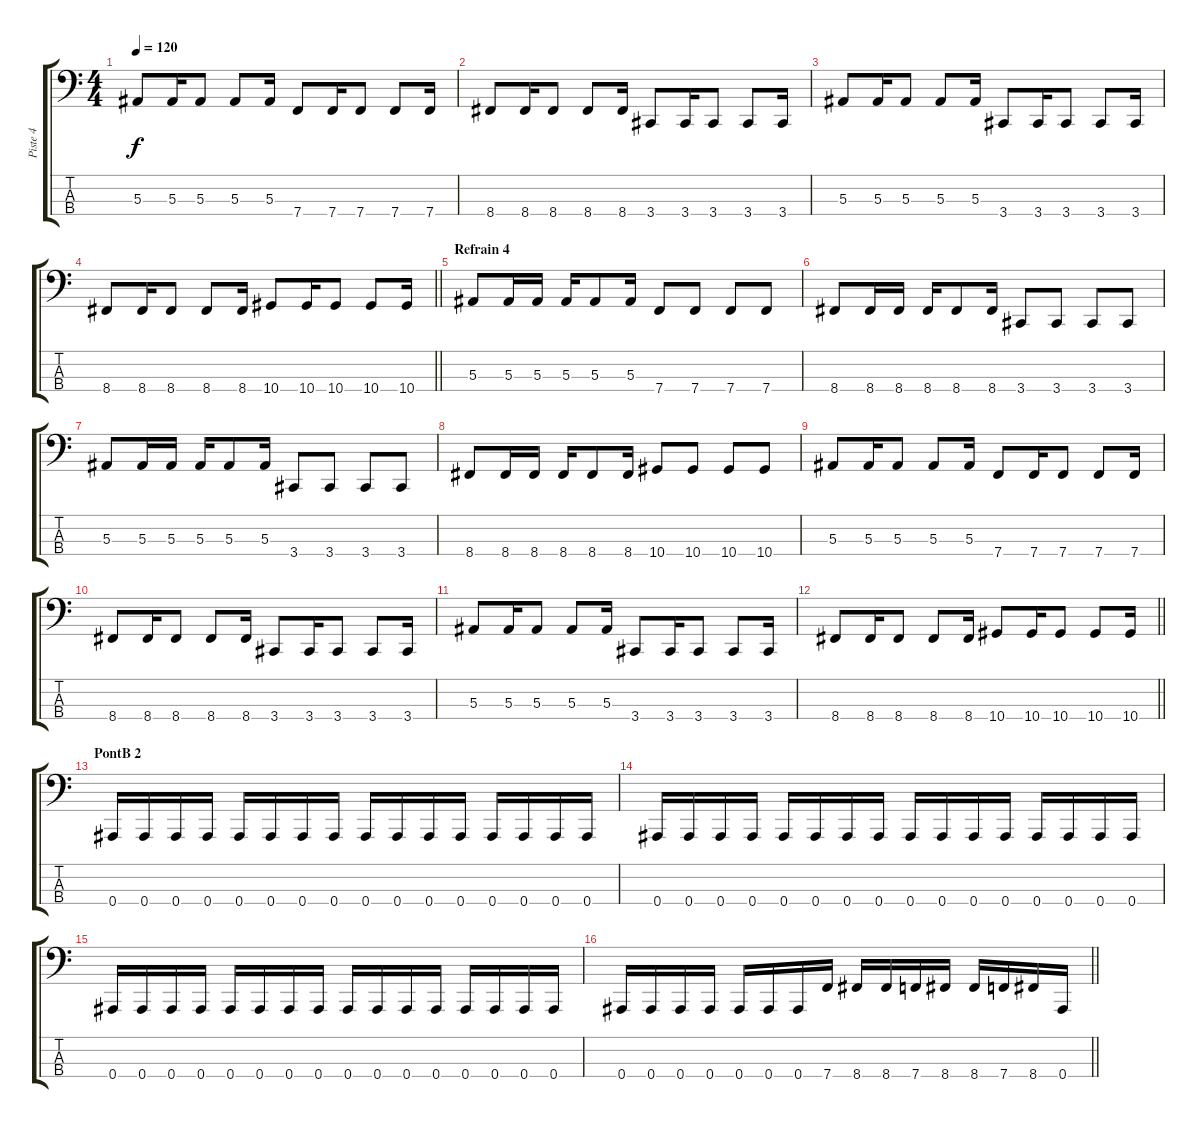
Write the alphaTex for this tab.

\track ("Piste 4" "Piste 4") {instrument electricbasspick}
\staff {score tabs}
\tuning (Eb2 Bb1 F1 Bb0) {hide}
\ts (4 4)
\tempo 120
\clef f4
\ks c
5.3.8{dy f} 5.3.16 5.3.8 5.3.8 5.3.16 7.4.8 7.4.16 7.4.8 7.4.8 7.4.16 |
8.4.8 8.4.16 8.4.8 8.4.8 8.4.16 3.4.8 3.4.16 3.4.8 3.4.8 3.4.16 |
5.3.8 5.3.16 5.3.8 5.3.8 5.3.16 3.4.8 3.4.16 3.4.8 3.4.8 3.4.16 |
\barLineRight lightlight
8.4.8 8.4.16 8.4.8 8.4.8 8.4.16 10.4.8 10.4.16 10.4.8 10.4.8 10.4.16 |
\section ("" "Refrain 4")
5.3.8 5.3.16 5.3.16 5.3.16 5.3.8 5.3.16 7.4.8 7.4.8 7.4.8 7.4.8 |
8.4.8 8.4.16 8.4.16 8.4.16 8.4.8 8.4.16 3.4.8 3.4.8 3.4.8 3.4.8 |
5.3.8 5.3.16 5.3.16 5.3.16 5.3.8 5.3.16 3.4.8 3.4.8 3.4.8 3.4.8 |
8.4.8 8.4.16 8.4.16 8.4.16 8.4.8 8.4.16 10.4.8 10.4.8 10.4.8 10.4.8 |
5.3.8 5.3.16 5.3.8 5.3.8 5.3.16 7.4.8 7.4.16 7.4.8 7.4.8 7.4.16 |
8.4.8 8.4.16 8.4.8 8.4.8 8.4.16 3.4.8 3.4.16 3.4.8 3.4.8 3.4.16 |
5.3.8 5.3.16 5.3.8 5.3.8 5.3.16 3.4.8 3.4.16 3.4.8 3.4.8 3.4.16 |
\barLineRight lightlight
8.4.8 8.4.16 8.4.8 8.4.8 8.4.16 10.4.8 10.4.16 10.4.8 10.4.8 10.4.16 |
\section ("" "PontB 2")
0.4.16 0.4.16 0.4.16 0.4.16 0.4.16 0.4.16 0.4.16 0.4.16 0.4.16 0.4.16 0.4.16 0.4.16 0.4.16 0.4.16 0.4.16 0.4.16 |
0.4.16 0.4.16 0.4.16 0.4.16 0.4.16 0.4.16 0.4.16 0.4.16 0.4.16 0.4.16 0.4.16 0.4.16 0.4.16 0.4.16 0.4.16 0.4.16 |
0.4.16 0.4.16 0.4.16 0.4.16 0.4.16 0.4.16 0.4.16 0.4.16 0.4.16 0.4.16 0.4.16 0.4.16 0.4.16 0.4.16 0.4.16 0.4.16 |
\barLineRight lightlight
0.4.16 0.4.16 0.4.16 0.4.16 0.4.16 0.4.16 0.4.16 7.4.16 8.4.16 8.4.16 7.4.16 8.4.16 8.4.16 7.4.16 8.4.16 0.4.16
